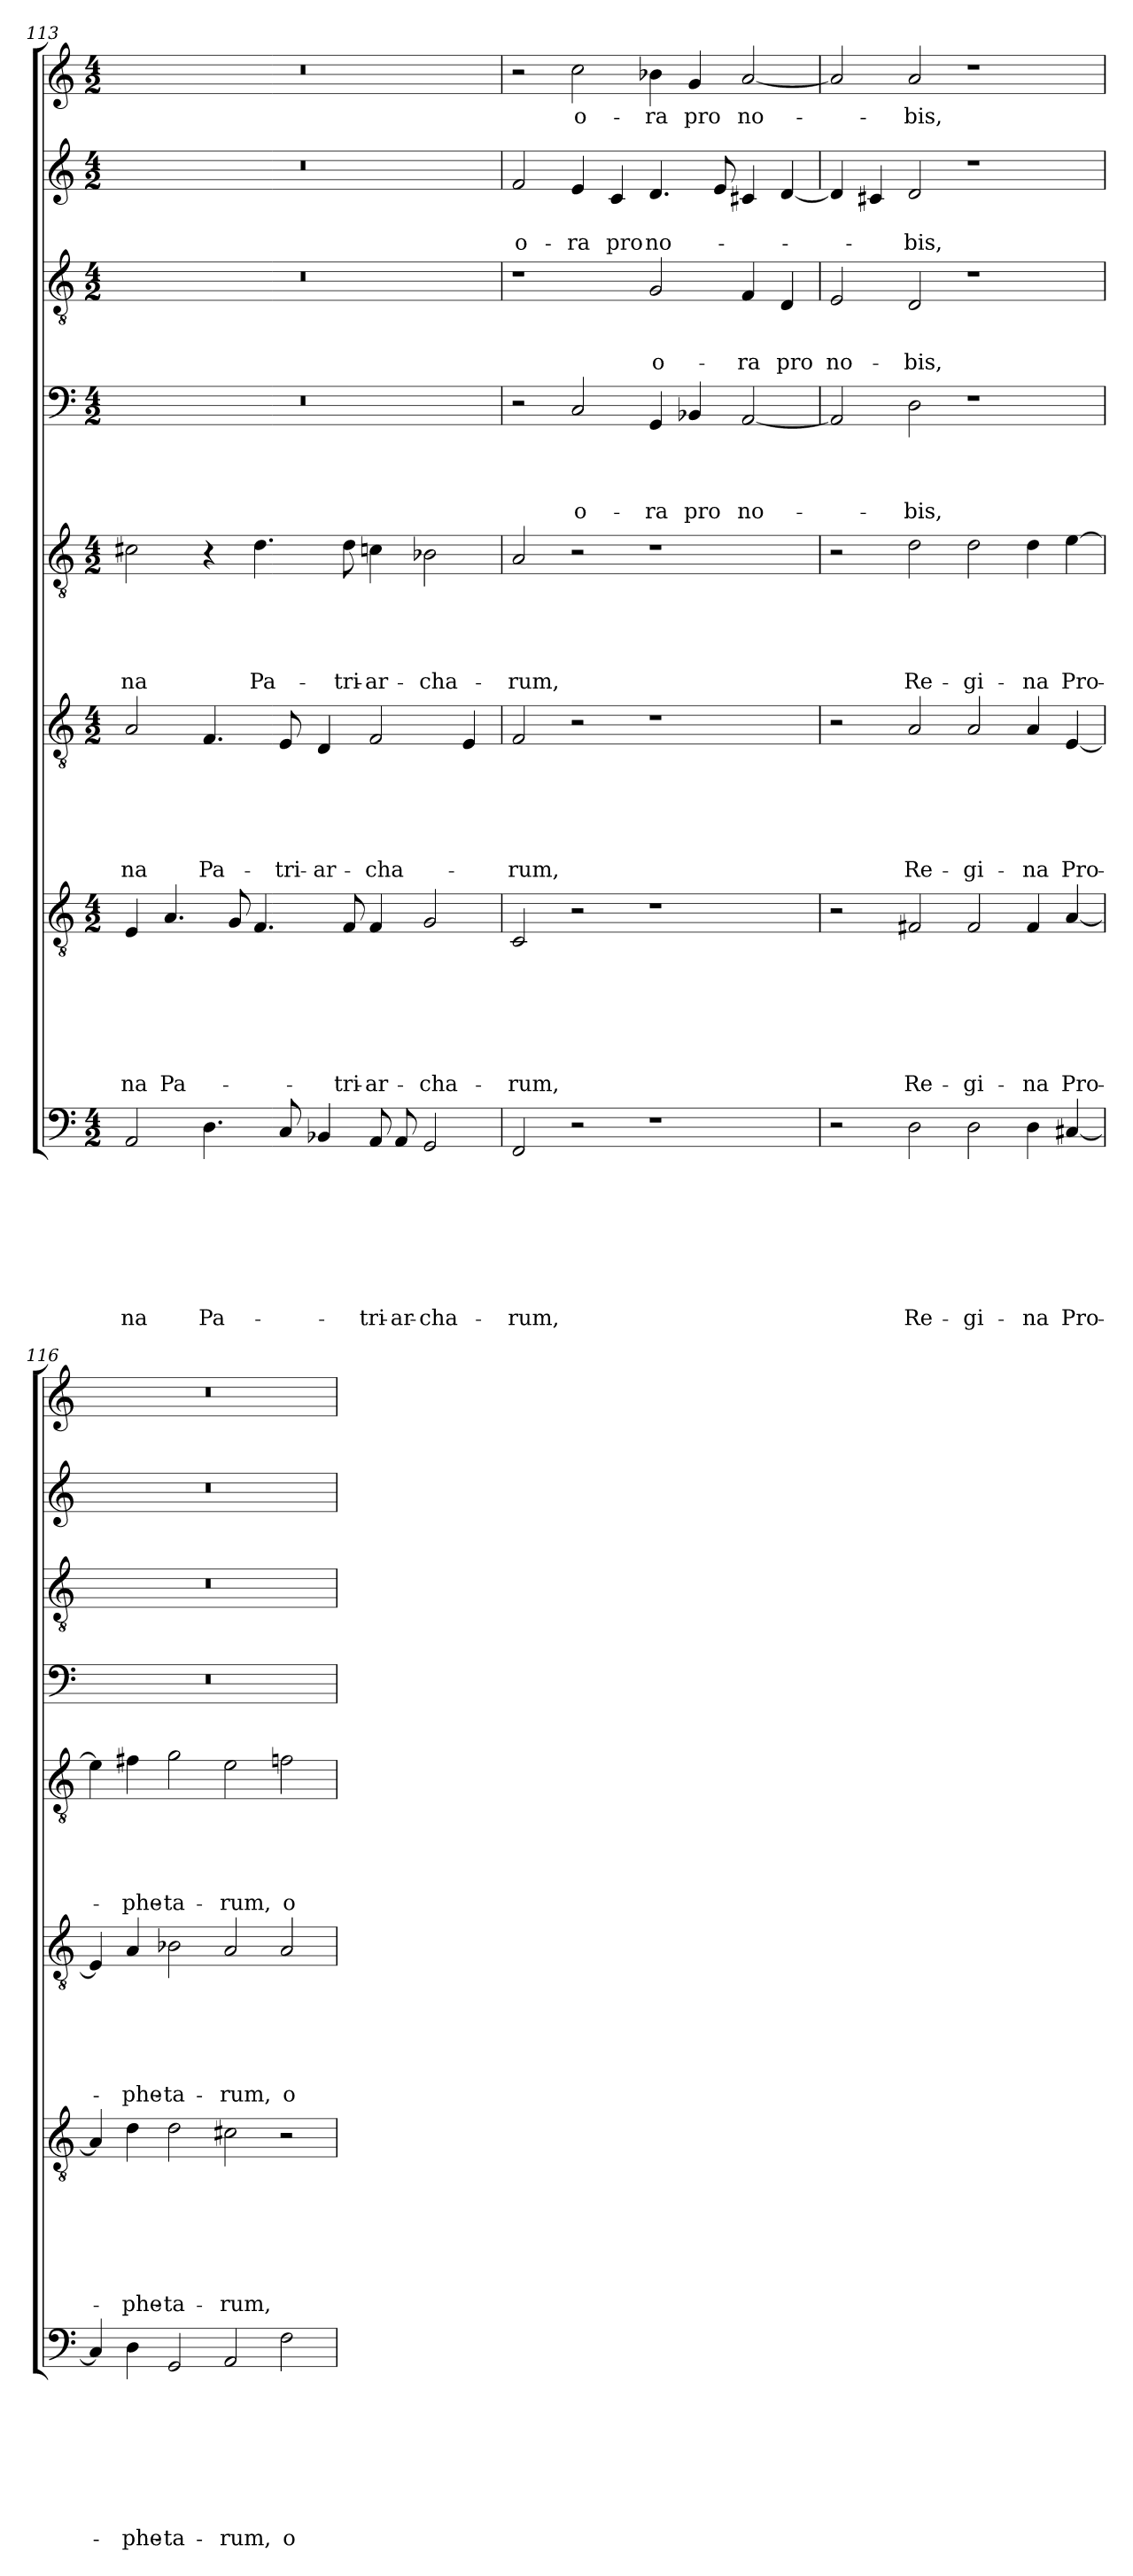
**kern	**text	**text	**text	**text	**text	**text	**text	**text	**kern	**text	**text	**text	**text	**text	**text	**text	**kern	**text	**text	**text	**text	**text	**text	**kern	**text	**text	**text	**text	**text	**kern	**text	**text	**text	**text	**kern	**text	**text	**text	**kern	**text	**text	**kern	**text
*part8	*part8	*part8	*part8	*part8	*part8	*part8	*part8	*part8	*part7	*part7	*part7	*part7	*part7	*part7	*part7	*part7	*part6	*part6	*part6	*part6	*part6	*part6	*part6	*part5	*part5	*part5	*part5	*part5	*part5	*part4	*part4	*part4	*part4	*part4	*part3	*part3	*part3	*part3	*part2	*part2	*part2	*part1	*part1
*staff8	*staff8	*staff8	*staff8	*staff8	*staff8	*staff8	*staff8	*staff8	*staff7	*staff7	*staff7	*staff7	*staff7	*staff7	*staff7	*staff7	*staff6	*staff6	*staff6	*staff6	*staff6	*staff6	*staff6	*staff5	*staff5	*staff5	*staff5	*staff5	*staff5	*staff4	*staff4	*staff4	*staff4	*staff4	*staff3	*staff3	*staff3	*staff3	*staff2	*staff2	*staff2	*staff1	*staff1
*clefF4	*	*	*	*	*	*	*	*	*clefGv2	*	*	*	*	*	*	*	*clefGv2	*	*	*	*	*	*	*clefGv2	*	*	*	*	*	*clefF4	*	*	*	*	*clefGv2	*	*	*	*clefG2	*	*	*clefG2	*
*k[]	*	*	*	*	*	*	*	*	*k[]	*	*	*	*	*	*	*	*k[]	*	*	*	*	*	*	*k[]	*	*	*	*	*	*k[]	*	*	*	*	*k[]	*	*	*	*k[]	*	*	*k[]	*
*a:	*	*	*	*	*	*	*	*	*a:	*	*	*	*	*	*	*	*a:	*	*	*	*	*	*	*a:	*	*	*	*	*	*a:	*	*	*	*	*a:	*	*	*	*a:	*	*	*a:	*
*M4/2	*	*	*	*	*	*	*	*	*M4/2	*	*	*	*	*	*	*	*M4/2	*	*	*	*	*	*	*M4/2	*	*	*	*	*	*M4/2	*	*	*	*	*M4/2	*	*	*	*M4/2	*	*	*M4/2	*
=113	=113	=113	=113	=113	=113	=113	=113	=113	=113	=113	=113	=113	=113	=113	=113	=113	=113	=113	=113	=113	=113	=113	=113	=113	=113	=113	=113	=113	=113	=113	=113	=113	=113	=113	=113	=113	=113	=113	=113	=113	=113	=113	=113
!	!	!	!	!	!	!	!	!LO:LY:b	!	!	!	!	!	!	!	!LO:LY:b	!	!	!	!	!	!	!LO:LY:b	!	!	!	!	!	!LO:LY:b	!	!	!	!	!	!	!	!	!	!	!	!	!	!
2AA/	.	.	.	.	.	.	.	-na	4E/	.	.	.	.	.	.	-na	2A/	.	.	.	.	.	-na	2c#X\	.	.	.	.	-na	0r	.	.	.	.	0r	.	.	.	0r	.	.	0r	.
!	!	!	!	!	!	!	!	!	!	!	!	!	!	!	!	!LO:LY:b	!	!	!	!	!	!	!	!	!	!	!	!	!	!	!	!	!	!	!	!	!	!	!	!	!	!	!
.	.	.	.	.	.	.	.	.	4.A/	.	.	.	.	.	.	Pa-	.	.	.	.	.	.	.	.	.	.	.	.	.	.	.	.	.	.	.	.	.	.	.	.	.	.	.
!	!	!	!	!	!	!	!	!LO:LY:b	!	!	!	!	!	!	!	!	!	!	!	!	!	!	!LO:LY:b	!	!	!	!	!	!	!	!	!	!	!	!	!	!	!	!	!	!	!	!
4.D\	.	.	.	.	.	.	.	Pa-	.	.	.	.	.	.	.	.	4.F/	.	.	.	.	.	Pa-	4r	.	.	.	.	.	.	.	.	.	.	.	.	.	.	.	.	.	.	.
.	.	.	.	.	.	.	.	.	8G/	.	.	.	.	.	.	.	.	.	.	.	.	.	.	.	.	.	.	.	.	.	.	.	.	.	.	.	.	.	.	.	.	.	.
!	!	!	!	!	!	!	!	!	!	!	!	!	!	!	!	!	!	!	!	!	!	!	!	!	!	!	!	!	!LO:LY:b	!	!	!	!	!	!	!	!	!	!	!	!	!	!
.	.	.	.	.	.	.	.	.	4.F/	.	.	.	.	.	.	.	.	.	.	.	.	.	.	4.d\	.	.	.	.	Pa-	.	.	.	.	.	.	.	.	.	.	.	.	.	.
!	!	!	!	!	!	!	!	!	!	!	!	!	!	!	!	!	!	!	!	!	!	!	!LO:LY:b	!	!	!	!	!	!	!	!	!	!	!	!	!	!	!	!	!	!	!	!
8C/	.	.	.	.	.	.	.	.	.	.	.	.	.	.	.	.	8E/	.	.	.	.	.	-tri-	.	.	.	.	.	.	.	.	.	.	.	.	.	.	.	.	.	.	.	.
!	!	!	!	!	!	!	!	!	!	!	!	!	!	!	!	!	!	!	!	!	!	!	!LO:LY:b	!	!	!	!	!	!	!	!	!	!	!	!	!	!	!	!	!	!	!	!
4BB-X/	.	.	.	.	.	.	.	.	.	.	.	.	.	.	.	.	4D/	.	.	.	.	.	-ar-	.	.	.	.	.	.	.	.	.	.	.	.	.	.	.	.	.	.	.	.
!	!	!	!	!	!	!	!	!	!	!	!	!	!	!	!	!LO:LY:b	!	!	!	!	!	!	!	!	!	!	!	!	!LO:LY:b	!	!	!	!	!	!	!	!	!	!	!	!	!	!
.	.	.	.	.	.	.	.	.	8F/	.	.	.	.	.	.	-tri-	.	.	.	.	.	.	.	8d\	.	.	.	.	-tri-	.	.	.	.	.	.	.	.	.	.	.	.	.	.
!	!	!	!	!	!	!	!	!LO:LY:b	!	!	!	!	!	!	!	!LO:LY:b	!	!	!	!	!	!	!LO:LY:b	!	!	!	!	!	!LO:LY:b	!	!	!	!	!	!	!	!	!	!	!	!	!	!
8AA/	.	.	.	.	.	.	.	-tri-	4F/	.	.	.	.	.	.	-ar-	2F/	.	.	.	.	.	-cha-	4cn\	.	.	.	.	-ar-	.	.	.	.	.	.	.	.	.	.	.	.	.	.
!	!	!	!	!	!	!	!	!LO:LY:b	!	!	!	!	!	!	!	!	!	!	!	!	!	!	!	!	!	!	!	!	!	!	!	!	!	!	!	!	!	!	!	!	!	!	!
8AA/	.	.	.	.	.	.	.	-ar-	.	.	.	.	.	.	.	.	.	.	.	.	.	.	.	.	.	.	.	.	.	.	.	.	.	.	.	.	.	.	.	.	.	.	.
!	!	!	!	!	!	!	!	!LO:LY:b	!	!	!	!	!	!	!	!LO:LY:b	!	!	!	!	!	!	!	!	!	!	!	!	!LO:LY:b	!	!	!	!	!	!	!	!	!	!	!	!	!	!
2GG/	.	.	.	.	.	.	.	-cha-	2G/	.	.	.	.	.	.	-cha-	.	.	.	.	.	.	.	2B-X\	.	.	.	.	-cha-	.	.	.	.	.	.	.	.	.	.	.	.	.	.
.	.	.	.	.	.	.	.	.	.	.	.	.	.	.	.	.	4E/	.	.	.	.	.	.	.	.	.	.	.	.	.	.	.	.	.	.	.	.	.	.	.	.	.	.
=114	=114	=114	=114	=114	=114	=114	=114	=114	=114	=114	=114	=114	=114	=114	=114	=114	=114	=114	=114	=114	=114	=114	=114	=114	=114	=114	=114	=114	=114	=114	=114	=114	=114	=114	=114	=114	=114	=114	=114	=114	=114	=114	=114
!	!	!	!	!	!	!	!	!LO:LY:b	!	!	!	!	!	!	!	!LO:LY:b	!	!	!	!	!	!	!LO:LY:b	!	!	!	!	!	!LO:LY:b	!	!	!	!	!	!	!	!	!	!	!	!LO:LY:b	!	!
2FF/	.	.	.	.	.	.	.	-rum,	2C/	.	.	.	.	.	.	-rum,	2F/	.	.	.	.	.	-rum,	2A/	.	.	.	.	-rum,	2r	.	.	.	.	1r	.	.	.	2f/	.	o-	2r	.
!	!	!	!	!	!	!	!	!	!	!	!	!	!	!	!	!	!	!	!	!	!	!	!	!	!	!	!	!	!	!	!	!	!	!LO:LY:b	!	!	!	!	!	!	!LO:LY:b	!	!LO:LY:b
2r	.	.	.	.	.	.	.	.	2r	.	.	.	.	.	.	.	2r	.	.	.	.	.	.	2r	.	.	.	.	.	2C/	.	.	.	o-	.	.	.	.	4e/	.	-ra	2cc\	o-
!	!	!	!	!	!	!	!	!	!	!	!	!	!	!	!	!	!	!	!	!	!	!	!	!	!	!	!	!	!	!	!	!	!	!	!	!	!	!	!	!	!LO:LY:b	!	!
.	.	.	.	.	.	.	.	.	.	.	.	.	.	.	.	.	.	.	.	.	.	.	.	.	.	.	.	.	.	.	.	.	.	.	.	.	.	.	4c/	.	pro	.	.
!	!	!	!	!	!	!	!	!	!	!	!	!	!	!	!	!	!	!	!	!	!	!	!	!	!	!	!	!	!	!	!	!	!	!LO:LY:b	!	!	!	!LO:LY:b	!	!	!LO:LY:b	!	!LO:LY:b
1r	.	.	.	.	.	.	.	.	1r	.	.	.	.	.	.	.	1r	.	.	.	.	.	.	1r	.	.	.	.	.	4GG/	.	.	.	-ra	2G/	.	.	o-	4.d/	.	no-	4b-X\	-ra
!	!	!	!	!	!	!	!	!	!	!	!	!	!	!	!	!	!	!	!	!	!	!	!	!	!	!	!	!	!	!	!	!	!	!LO:LY:b	!	!	!	!	!	!	!	!	!LO:LY:b
.	.	.	.	.	.	.	.	.	.	.	.	.	.	.	.	.	.	.	.	.	.	.	.	.	.	.	.	.	.	4BB-X/	.	.	.	pro	.	.	.	.	.	.	.	4g/	pro
.	.	.	.	.	.	.	.	.	.	.	.	.	.	.	.	.	.	.	.	.	.	.	.	.	.	.	.	.	.	.	.	.	.	.	.	.	.	.	8e/	.	.	.	.
!	!	!	!	!	!	!	!	!	!	!	!	!	!	!	!	!	!	!	!	!	!	!	!	!	!	!	!	!	!	!	!	!	!	!LO:LY:b	!	!	!	!LO:LY:b	!	!	!	!	!LO:LY:b
.	.	.	.	.	.	.	.	.	.	.	.	.	.	.	.	.	.	.	.	.	.	.	.	.	.	.	.	.	.	[2AA/	.	.	.	no-	4F/	.	.	-ra	4c#X/	.	.	[2a/	no-
!	!	!	!	!	!	!	!	!	!	!	!	!	!	!	!	!	!	!	!	!	!	!	!	!	!	!	!	!	!	!	!	!	!	!	!	!	!	!LO:LY:b	!	!	!	!	!
.	.	.	.	.	.	.	.	.	.	.	.	.	.	.	.	.	.	.	.	.	.	.	.	.	.	.	.	.	.	.	.	.	.	.	4D/	.	.	pro	[4d/	.	.	.	.
!!LO:LB:g=z
=115	=115	=115	=115	=115	=115	=115	=115	=115	=115	=115	=115	=115	=115	=115	=115	=115	=115	=115	=115	=115	=115	=115	=115	=115	=115	=115	=115	=115	=115	=115	=115	=115	=115	=115	=115	=115	=115	=115	=115	=115	=115	=115	=115
!	!	!	!	!	!	!	!	!	!	!	!	!	!	!	!	!	!	!	!	!	!	!	!	!	!	!	!	!	!	!	!	!	!	!	!	!	!	!LO:LY:b	!	!	!	!	!
2r	.	.	.	.	.	.	.	.	2r	.	.	.	.	.	.	.	2r	.	.	.	.	.	.	2r	.	.	.	.	.	2AA/]	.	.	.	.	2E/	.	.	no-	4d/]	.	.	2a/]	.
.	.	.	.	.	.	.	.	.	.	.	.	.	.	.	.	.	.	.	.	.	.	.	.	.	.	.	.	.	.	.	.	.	.	.	.	.	.	.	4c#X/	.	.	.	.
!	!	!	!	!	!	!	!	!LO:LY:b	!	!	!	!	!	!	!	!LO:LY:b	!	!	!	!	!	!	!LO:LY:b	!	!	!	!	!	!LO:LY:b	!	!	!	!	!LO:LY:b	!	!	!	!LO:LY:b	!	!	!LO:LY:b	!	!LO:LY:b
2D\	.	.	.	.	.	.	.	Re-	2F#X/	.	.	.	.	.	.	Re-	2A/	.	.	.	.	.	Re-	2d\	.	.	.	.	Re-	2D\	.	.	.	-bis,	2D/	.	.	-bis,	2d/	.	-bis,	2a/	-bis,
!	!	!	!	!	!	!	!	!LO:LY:b	!	!	!	!	!	!	!	!LO:LY:b	!	!	!	!	!	!	!LO:LY:b	!	!	!	!	!	!LO:LY:b	!	!	!	!	!	!	!	!	!	!	!	!	!	!
2D\	.	.	.	.	.	.	.	-gi-	2F#/	.	.	.	.	.	.	-gi-	2A/	.	.	.	.	.	-gi-	2d\	.	.	.	.	-gi-	1r	.	.	.	.	1r	.	.	.	1r	.	.	1r	.
!	!	!	!	!	!	!	!	!LO:LY:b	!	!	!	!	!	!	!	!LO:LY:b	!	!	!	!	!	!	!LO:LY:b	!	!	!	!	!	!LO:LY:b	!	!	!	!	!	!	!	!	!	!	!	!	!	!
4D\	.	.	.	.	.	.	.	-na	4F#/	.	.	.	.	.	.	-na	4A/	.	.	.	.	.	-na	4d\	.	.	.	.	-na	.	.	.	.	.	.	.	.	.	.	.	.	.	.
!	!	!	!	!	!	!	!	!LO:LY:b	!	!	!	!	!	!	!	!LO:LY:b	!	!	!	!	!	!	!LO:LY:b	!	!	!	!	!	!LO:LY:b	!	!	!	!	!	!	!	!	!	!	!	!	!	!
[4C#X/	.	.	.	.	.	.	.	Pro-	[4A/	.	.	.	.	.	.	Pro-	[4E/	.	.	.	.	.	Pro-	[4e\	.	.	.	.	Pro-	.	.	.	.	.	.	.	.	.	.	.	.	.	.
=116	=116	=116	=116	=116	=116	=116	=116	=116	=116	=116	=116	=116	=116	=116	=116	=116	=116	=116	=116	=116	=116	=116	=116	=116	=116	=116	=116	=116	=116	=116	=116	=116	=116	=116	=116	=116	=116	=116	=116	=116	=116	=116	=116
4C#/]	.	.	.	.	.	.	.	.	4A/]	.	.	.	.	.	.	.	4E/]	.	.	.	.	.	.	4e\]	.	.	.	.	.	0r	.	.	.	.	0r	.	.	.	0r	.	.	0r	.
!	!	!	!	!	!	!	!	!LO:LY:b	!	!	!	!	!	!	!	!LO:LY:b	!	!	!	!	!	!	!LO:LY:b	!	!	!	!	!	!LO:LY:b	!	!	!	!	!	!	!	!	!	!	!	!	!	!
4D\	.	.	.	.	.	.	.	-phe-	4d\	.	.	.	.	.	.	-phe-	4A/	.	.	.	.	.	-phe-	4f#X\	.	.	.	.	-phe-	.	.	.	.	.	.	.	.	.	.	.	.	.	.
!	!	!	!	!	!	!	!	!LO:LY:b	!	!	!	!	!	!	!	!LO:LY:b	!	!	!	!	!	!	!LO:LY:b	!	!	!	!	!	!LO:LY:b	!	!	!	!	!	!	!	!	!	!	!	!	!	!
2GG/	.	.	.	.	.	.	.	-ta-	2d\	.	.	.	.	.	.	-ta-	2B-X\	.	.	.	.	.	-ta-	2g\	.	.	.	.	-ta-	.	.	.	.	.	.	.	.	.	.	.	.	.	.
!	!	!	!	!	!	!	!	!LO:LY:b	!	!	!	!	!	!	!	!LO:LY:b	!	!	!	!	!	!	!LO:LY:b	!	!	!	!	!	!LO:LY:b	!	!	!	!	!	!	!	!	!	!	!	!	!	!
2AA/	.	.	.	.	.	.	.	-rum,	2c#X\	.	.	.	.	.	.	-rum,	2A/	.	.	.	.	.	-rum,	2e\	.	.	.	.	-rum,	.	.	.	.	.	.	.	.	.	.	.	.	.	.
!	!	!	!	!	!	!	!	!LO:LY:b	!	!	!	!	!	!	!	!	!	!	!	!	!	!	!LO:LY:b	!	!	!	!	!	!LO:LY:b	!	!	!	!	!	!	!	!	!	!	!	!	!	!
2F\	.	.	.	.	.	.	.	o-	2r	.	.	.	.	.	.	.	2A/	.	.	.	.	.	o-	2fn\	.	.	.	.	o-	.	.	.	.	.	.	.	.	.	.	.	.	.	.
=	=	=	=	=	=	=	=	=	=	=	=	=	=	=	=	=	=	=	=	=	=	=	=	=	=	=	=	=	=	=	=	=	=	=	=	=	=	=	=	=	=	=	=
*-	*-	*-	*-	*-	*-	*-	*-	*-	*-	*-	*-	*-	*-	*-	*-	*-	*-	*-	*-	*-	*-	*-	*-	*-	*-	*-	*-	*-	*-	*-	*-	*-	*-	*-	*-	*-	*-	*-	*-	*-	*-	*-	*-
